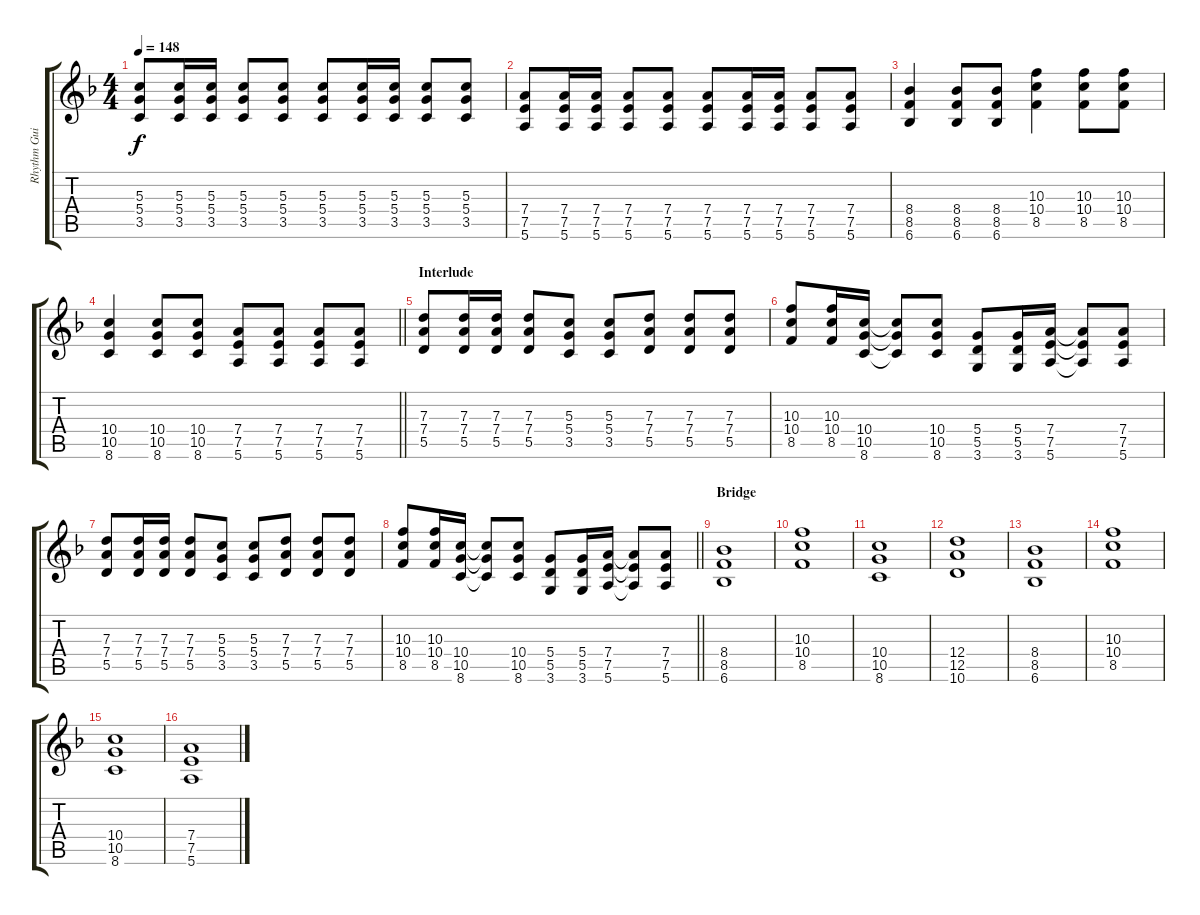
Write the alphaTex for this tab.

\track ("Rhythm Guitar 1 (Brett Gurewitz)" "Rhythm Gui") {instrument distortionguitar}
\staff {score tabs}
\tuning (E4 B3 G3 D3 A2 E2) {hide}
\ts (4 4)
\tempo 148
\clef g2
\ks f
(5.3 5.4 3.5).8{dy f} (5.3 5.4 3.5).16 (5.3 5.4 3.5).16 (5.3 5.4 3.5).8 (5.3 5.4 3.5).8 (5.3 5.4 3.5).8 (5.3 5.4 3.5).16 (5.3 5.4 3.5).16 (5.3 5.4 3.5).8 (5.3 5.4 3.5).8 |
(7.4 7.5 5.6).8 (7.4 7.5 5.6).16 (7.4 7.5 5.6).16 (7.4 7.5 5.6).8 (7.4 7.5 5.6).8 (7.4 7.5 5.6).8 (7.4 7.5 5.6).16 (7.4 7.5 5.6).16 (7.4 7.5 5.6).8 (7.4 7.5 5.6).8 |
(8.4 8.5 6.6).4 (8.4 8.5 6.6).8 (8.4 8.5 6.6).8 (10.3 10.4 8.5).4 (10.3 10.4 8.5).8 (10.3 10.4 8.5).8 |
\barLineRight lightlight
(10.4 10.5 8.6).4 (10.4 10.5 8.6).8 (10.4 10.5 8.6).8 (7.4 7.5 5.6).8 (7.4 7.5 5.6).8 (7.4 7.5 5.6).8 (7.4 7.5 5.6).8 |
\section ("" "Interlude")
(7.3 7.4 5.5).8 (7.3 7.4 5.5).16 (7.3 7.4 5.5).16 (7.3 7.4 5.5).8 (5.3 5.4 3.5).8 (5.3 5.4 3.5).8 (7.3 7.4 5.5).8 (7.3 7.4 5.5).8 (7.3 7.4 5.5).8 |
(10.3 10.4 8.5).8 (10.3 10.4 8.5).16 (10.4 10.5 8.6).16 (10.4{t} 10.5{t} 8.6{t}).8 (10.4 10.5 8.6).8 (5.4 5.5 3.6).8 (5.4 5.5 3.6).16 (7.4 7.5 5.6).16 (7.4{t} 7.5{t} 5.6{t}).8 (7.4 7.5 5.6).8 |
(7.3 7.4 5.5).8 (7.3 7.4 5.5).16 (7.3 7.4 5.5).16 (7.3 7.4 5.5).8 (5.3 5.4 3.5).8 (5.3 5.4 3.5).8 (7.3 7.4 5.5).8 (7.3 7.4 5.5).8 (7.3 7.4 5.5).8 |
\barLineRight lightlight
(10.3 10.4 8.5).8 (10.3 10.4 8.5).16 (10.4 10.5 8.6).16 (10.4{t} 10.5{t} 8.6{t}).8 (10.4 10.5 8.6).8 (5.4 5.5 3.6).8 (5.4 5.5 3.6).16 (7.4 7.5 5.6).16 (7.4{t} 7.5{t} 5.6{t}).8 (7.4 7.5 5.6).8 |
\section ("" "Bridge")
(8.4 8.5 6.6).1 |
(10.3 10.4 8.5).1 |
(10.4 10.5 8.6).1 |
(12.4 12.5 10.6).1 |
(8.4 8.5 6.6).1 |
(10.3 10.4 8.5).1 |
(10.4 10.5 8.6).1 |
(7.4 7.5 5.6).1
